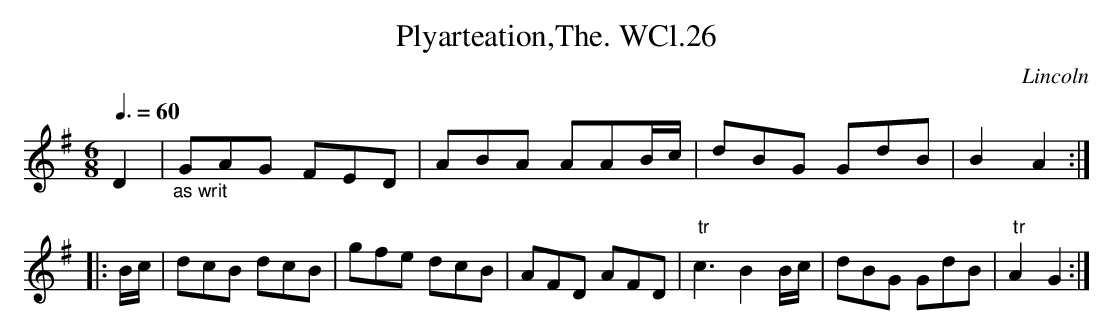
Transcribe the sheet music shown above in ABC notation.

X:1
T:Plyarteation,The. WCl.26
M:6/8
L:1/8
Q:3/8=60
O:Lincoln
K:G
D2|"_as writ"GAG FED|ABA AAB/2c/2|dBG GdB|B2 A2:|!
|:B/2c/2|dcB dcB|gfe dcB|AFD AFD|" tr"c3B2 B/2c/2|dBG GdB|" tr"A2 G2:|
